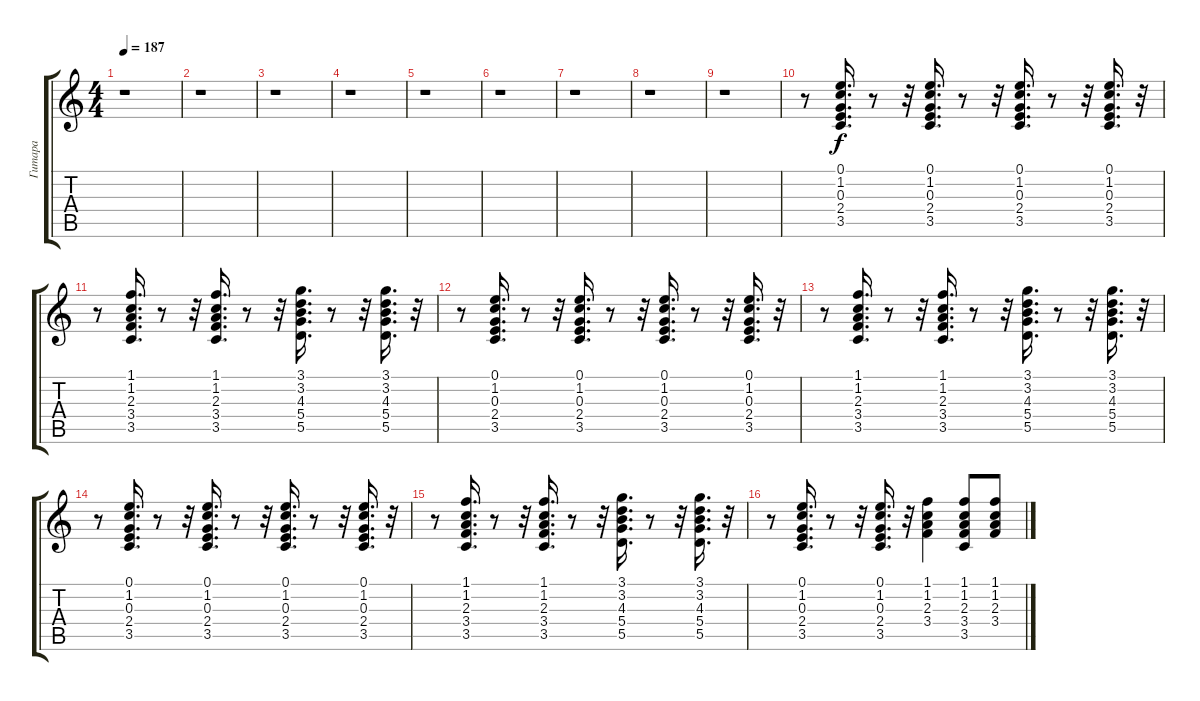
\track ("Гитара" "Гитара") {instrument electricguitarclean}
\staff {score tabs}
\tuning (E4 B3 G3 D3 A2 E2) {hide}
\ts (4 4)
\tempo 187
\clef g2
\ks c
r.1{dy f} |
r.1 |
r.1 |
r.1 |
r.1 |
r.1 |
r.1 |
r.1 |
r.1 |
r.8 (0.1 1.2 0.3 2.4 3.5).16{d volume 8 instrument electricguitarclean} r.8 r.32 (0.1 1.2 0.3 2.4 3.5).16{d} r.8 r.32 (0.1 1.2 0.3 2.4 3.5).16{d} r.8 r.32 (0.1 1.2 0.3 2.4 3.5).16{d} r.32 |
r.8 (1.1 1.2 2.3 3.4 3.5).16{d} r.8 r.32 (1.1 1.2 2.3 3.4 3.5).16{d} r.8 r.32 (3.1 3.2 4.3 5.4 5.5).16{d} r.8 r.32 (3.1 3.2 4.3 5.4 5.5).16{d} r.32 |
r.8 (0.1 1.2 0.3 2.4 3.5).16{d} r.8 r.32 (0.1 1.2 0.3 2.4 3.5).16{d} r.8 r.32 (0.1 1.2 0.3 2.4 3.5).16{d} r.8 r.32 (0.1 1.2 0.3 2.4 3.5).16{d} r.32 |
r.8 (1.1 1.2 2.3 3.4 3.5).16{d} r.8 r.32 (1.1 1.2 2.3 3.4 3.5).16{d} r.8 r.32 (3.1 3.2 4.3 5.4 5.5).16{d} r.8 r.32 (3.1 3.2 4.3 5.4 5.5).16{d} r.32 |
r.8 (0.1 1.2 0.3 2.4 3.5).16{d} r.8 r.32 (0.1 1.2 0.3 2.4 3.5).16{d} r.8 r.32 (0.1 1.2 0.3 2.4 3.5).16{d} r.8 r.32 (0.1 1.2 0.3 2.4 3.5).16{d} r.32 |
r.8 (1.1 1.2 2.3 3.4 3.5).16{d} r.8 r.32 (1.1 1.2 2.3 3.4 3.5).16{d} r.8 r.32 (3.1 3.2 4.3 5.4 5.5).16{d} r.8 r.32 (3.1 3.2 4.3 5.4 5.5).16{d} r.32 |
r.8 (0.1 1.2 0.3 2.4 3.5).16{d} r.8 r.32 (0.1 1.2 0.3 2.4 3.5).16{d} r.32 (1.1 1.2 2.3 3.4).4 (1.1 1.2 2.3 3.4 3.5).8 (1.1 1.2 2.3 3.4).8
